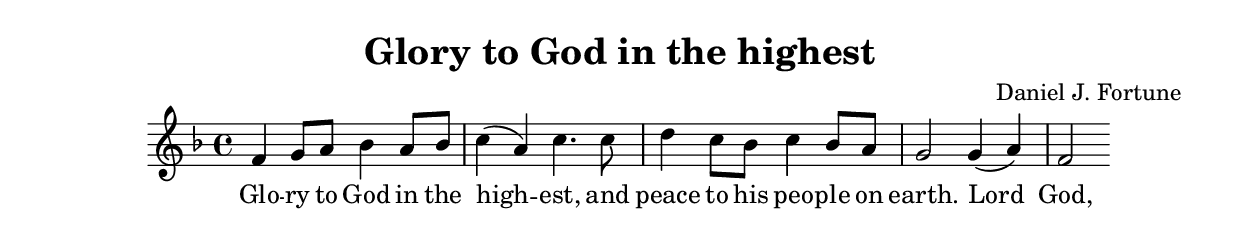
\header {
  title = "Glory to God in the highest"
  composer = "Daniel J. Fortune"
}

music = \relative c' {
\key f \major
f4 g8 a bes4 a8 bes
c4( a ) c4. c8 
d4 c8 bes c4 bes8 a
g2 g4( a)
f2
}

text = \lyricmode {
  Glo -- ry to God in the high -- est, and peace to his peo -- ple on earth.
	Lord God, heav’n -- ly King, al -- might -- y God and Fa -- ther,
	we wor -- ship you, we give you thanks, we praise you for your glo -- ry.
	Lord Je -- sus Christ, on -- ly Son of the Fa -- ther,
	Lord God, Lamb of God, you take a -- way the sin of the world:
	have mer -- cy on us; you are seat -- ed at the right hand of the Fa -- ther:
	re -- ceive our prayer.
	For you a -- lone are the Ho -- ly One, you a -- lone are the Lord,
	you a -- lone are the Most High, Je -- sus Christ, with the Ho -- ly Spi -- rit,
	in the glo -- ry of God the Fa -- ther. A -- men.
  }

\score {
  \music \addlyrics { \text }
  }